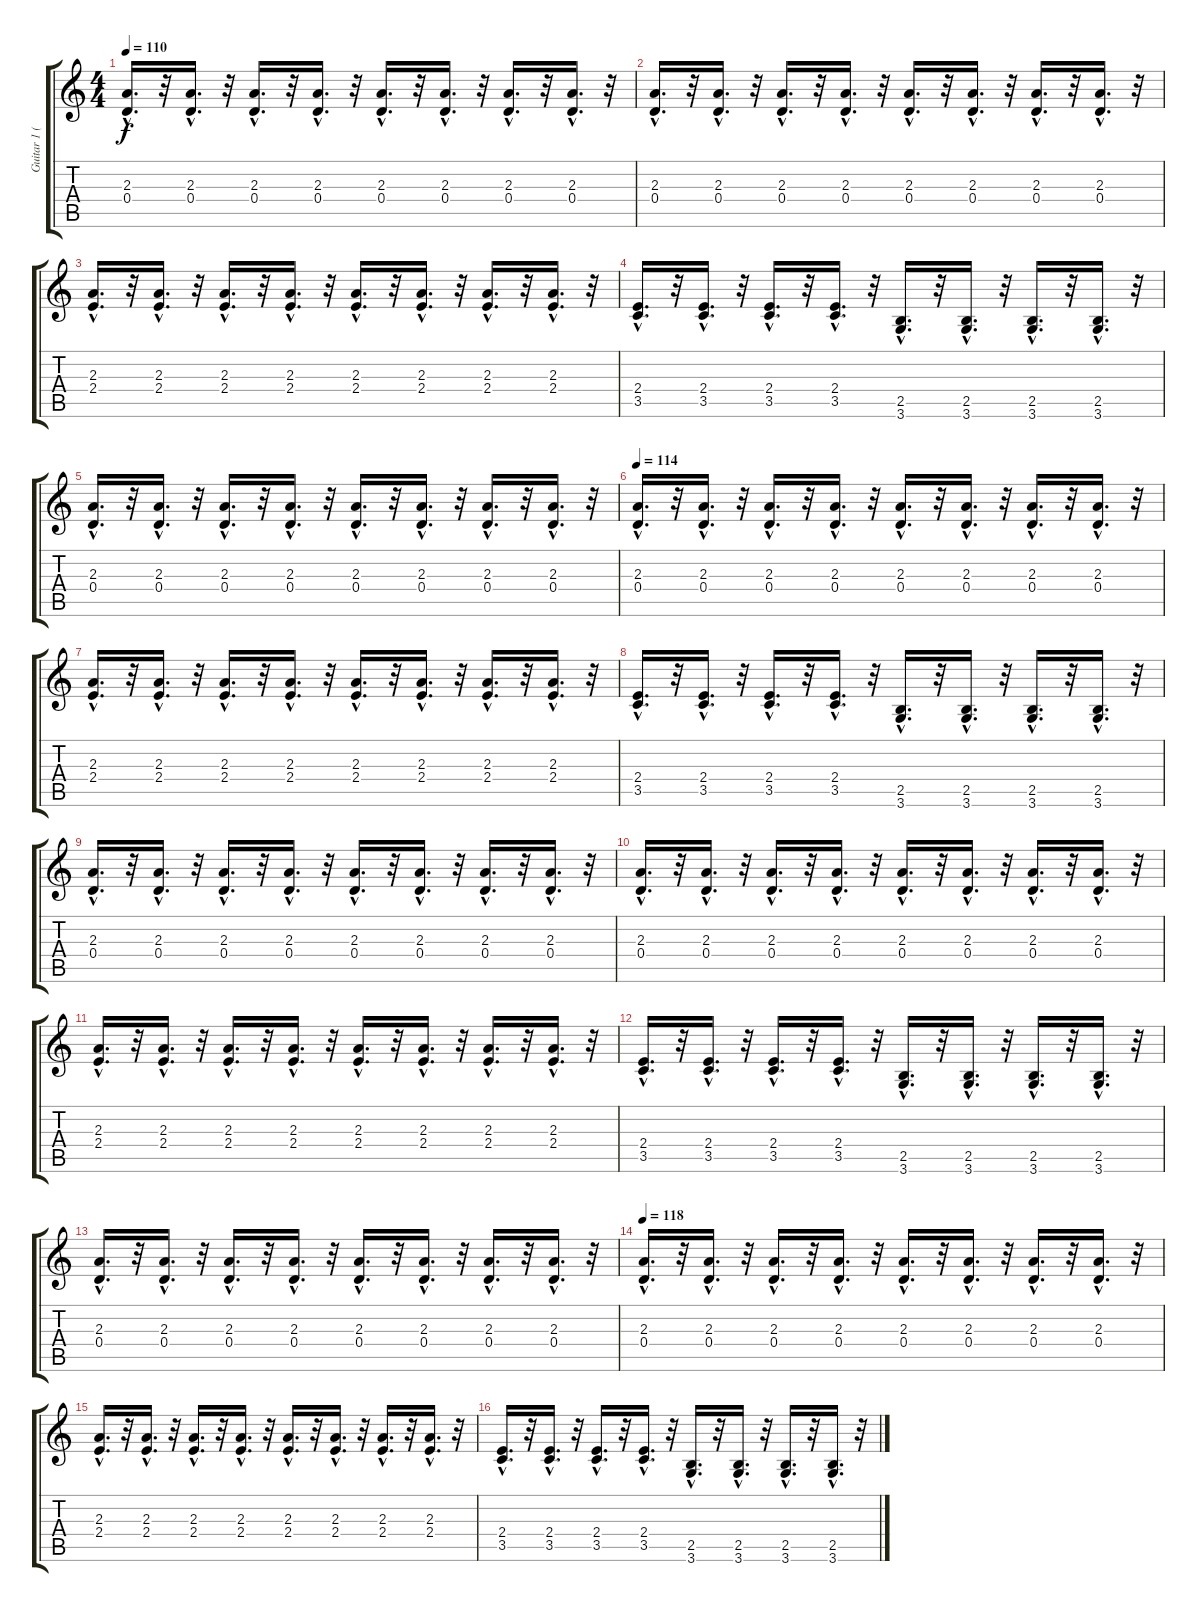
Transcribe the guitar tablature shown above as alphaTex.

\track ("Guitar 1 (Part 2)" "Guitar 1 (") {instrument distortionguitar}
\staff {score tabs}
\tuning (E4 B3 G3 D3 A2 E2) {hide}
\ts (4 4)
\tempo 110
\clef g2
\ks c
(2.3{hac} 0.4{hac}).16{d dy f} r.32 (2.3{hac} 0.4{hac}).16{d} r.32 (2.3{hac} 0.4{hac}).16{d} r.32 (2.3{hac} 0.4{hac}).16{d} r.32 (2.3{hac} 0.4{hac}).16{d} r.32 (2.3{hac} 0.4{hac}).16{d} r.32 (2.3{hac} 0.4{hac}).16{d} r.32 (2.3{hac} 0.4{hac}).16{d} r.32 |
(2.3{hac} 0.4{hac}).16{d} r.32 (2.3{hac} 0.4{hac}).16{d} r.32 (2.3{hac} 0.4{hac}).16{d} r.32 (2.3{hac} 0.4{hac}).16{d} r.32 (2.3{hac} 0.4{hac}).16{d} r.32 (2.3{hac} 0.4{hac}).16{d} r.32 (2.3{hac} 0.4{hac}).16{d} r.32 (2.3{hac} 0.4{hac}).16{d} r.32 |
(2.3{hac} 2.4{hac}).16{d} r.32 (2.3{hac} 2.4{hac}).16{d} r.32 (2.3{hac} 2.4{hac}).16{d} r.32 (2.3{hac} 2.4{hac}).16{d} r.32 (2.3{hac} 2.4{hac}).16{d} r.32 (2.3{hac} 2.4{hac}).16{d} r.32 (2.3{hac} 2.4{hac}).16{d} r.32 (2.3{hac} 2.4{hac}).16{d} r.32 |
(2.4{hac} 3.5{hac}).16{d} r.32 (2.4{hac} 3.5{hac}).16{d} r.32 (2.4{hac} 3.5{hac}).16{d} r.32 (2.4{hac} 3.5{hac}).16{d} r.32 (2.5{hac} 3.6{hac}).16{d} r.32 (2.5{hac} 3.6{hac}).16{d} r.32 (2.5{hac} 3.6{hac}).16{d} r.32 (2.5{hac} 3.6{hac}).16{d} r.32 |
(2.3{hac} 0.4{hac}).16{d} r.32 (2.3{hac} 0.4{hac}).16{d} r.32 (2.3{hac} 0.4{hac}).16{d} r.32 (2.3{hac} 0.4{hac}).16{d} r.32 (2.3{hac} 0.4{hac}).16{d} r.32 (2.3{hac} 0.4{hac}).16{d} r.32 (2.3{hac} 0.4{hac}).16{d} r.32 (2.3{hac} 0.4{hac}).16{d} r.32 |
\tempo 114
(2.3{hac} 0.4{hac}).16{d} r.32 (2.3{hac} 0.4{hac}).16{d} r.32 (2.3{hac} 0.4{hac}).16{d} r.32 (2.3{hac} 0.4{hac}).16{d} r.32 (2.3{hac} 0.4{hac}).16{d} r.32 (2.3{hac} 0.4{hac}).16{d} r.32 (2.3{hac} 0.4{hac}).16{d} r.32 (2.3{hac} 0.4{hac}).16{d} r.32 |
(2.3{hac} 2.4{hac}).16{d} r.32 (2.3{hac} 2.4{hac}).16{d} r.32 (2.3{hac} 2.4{hac}).16{d} r.32 (2.3{hac} 2.4{hac}).16{d} r.32 (2.3{hac} 2.4{hac}).16{d} r.32 (2.3{hac} 2.4{hac}).16{d} r.32 (2.3{hac} 2.4{hac}).16{d} r.32 (2.3{hac} 2.4{hac}).16{d} r.32 |
(2.4{hac} 3.5{hac}).16{d} r.32 (2.4{hac} 3.5{hac}).16{d} r.32 (2.4{hac} 3.5{hac}).16{d} r.32 (2.4{hac} 3.5{hac}).16{d} r.32 (2.5{hac} 3.6{hac}).16{d} r.32 (2.5{hac} 3.6{hac}).16{d} r.32 (2.5{hac} 3.6{hac}).16{d} r.32 (2.5{hac} 3.6{hac}).16{d} r.32 |
(2.3{hac} 0.4{hac}).16{d} r.32 (2.3{hac} 0.4{hac}).16{d} r.32 (2.3{hac} 0.4{hac}).16{d} r.32 (2.3{hac} 0.4{hac}).16{d} r.32 (2.3{hac} 0.4{hac}).16{d} r.32 (2.3{hac} 0.4{hac}).16{d} r.32 (2.3{hac} 0.4{hac}).16{d} r.32 (2.3{hac} 0.4{hac}).16{d} r.32 |
(2.3{hac} 0.4{hac}).16{d} r.32 (2.3{hac} 0.4{hac}).16{d} r.32 (2.3{hac} 0.4{hac}).16{d} r.32 (2.3{hac} 0.4{hac}).16{d} r.32 (2.3{hac} 0.4{hac}).16{d} r.32 (2.3{hac} 0.4{hac}).16{d} r.32 (2.3{hac} 0.4{hac}).16{d} r.32 (2.3{hac} 0.4{hac}).16{d} r.32 |
(2.3{hac} 2.4{hac}).16{d} r.32 (2.3{hac} 2.4{hac}).16{d} r.32 (2.3{hac} 2.4{hac}).16{d} r.32 (2.3{hac} 2.4{hac}).16{d} r.32 (2.3{hac} 2.4{hac}).16{d} r.32 (2.3{hac} 2.4{hac}).16{d} r.32 (2.3{hac} 2.4{hac}).16{d} r.32 (2.3{hac} 2.4{hac}).16{d} r.32 |
(2.4{hac} 3.5{hac}).16{d} r.32 (2.4{hac} 3.5{hac}).16{d} r.32 (2.4{hac} 3.5{hac}).16{d} r.32 (2.4{hac} 3.5{hac}).16{d} r.32 (2.5{hac} 3.6{hac}).16{d} r.32 (2.5{hac} 3.6{hac}).16{d} r.32 (2.5{hac} 3.6{hac}).16{d} r.32 (2.5{hac} 3.6{hac}).16{d} r.32 |
(2.3{hac} 0.4{hac}).16{d} r.32 (2.3{hac} 0.4{hac}).16{d} r.32 (2.3{hac} 0.4{hac}).16{d} r.32 (2.3{hac} 0.4{hac}).16{d} r.32 (2.3{hac} 0.4{hac}).16{d} r.32 (2.3{hac} 0.4{hac}).16{d} r.32 (2.3{hac} 0.4{hac}).16{d} r.32 (2.3{hac} 0.4{hac}).16{d} r.32 |
\tempo 118
(2.3{hac} 0.4{hac}).16{d} r.32 (2.3{hac} 0.4{hac}).16{d} r.32 (2.3{hac} 0.4{hac}).16{d} r.32 (2.3{hac} 0.4{hac}).16{d} r.32 (2.3{hac} 0.4{hac}).16{d} r.32 (2.3{hac} 0.4{hac}).16{d} r.32 (2.3{hac} 0.4{hac}).16{d} r.32 (2.3{hac} 0.4{hac}).16{d} r.32 |
(2.3{hac} 2.4{hac}).16{d} r.32 (2.3{hac} 2.4{hac}).16{d} r.32 (2.3{hac} 2.4{hac}).16{d} r.32 (2.3{hac} 2.4{hac}).16{d} r.32 (2.3{hac} 2.4{hac}).16{d} r.32 (2.3{hac} 2.4{hac}).16{d} r.32 (2.3{hac} 2.4{hac}).16{d} r.32 (2.3{hac} 2.4{hac}).16{d} r.32 |
(2.4{hac} 3.5{hac}).16{d} r.32 (2.4{hac} 3.5{hac}).16{d} r.32 (2.4{hac} 3.5{hac}).16{d} r.32 (2.4{hac} 3.5{hac}).16{d} r.32 (2.5{hac} 3.6{hac}).16{d} r.32 (2.5{hac} 3.6{hac}).16{d} r.32 (2.5{hac} 3.6{hac}).16{d} r.32 (2.5{hac} 3.6{hac}).16{d} r.32
